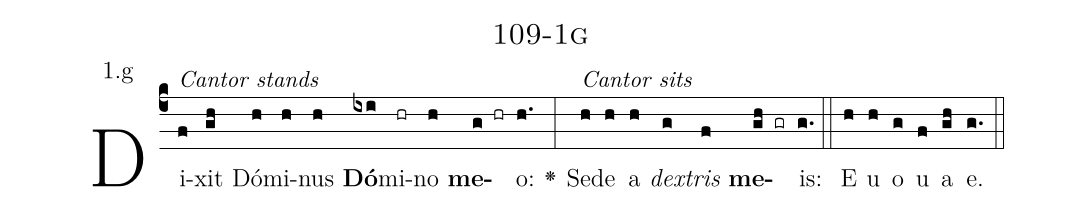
name: 109-1g;
annotation: 1.g;
%%
(c4)Di(f[alt:Cantor stands])xit(gh) Dó(h)mi(h)nus(h) <b>Dó</b>(ixi)mi(hr)no(h) <b>me</b>(g hr)o:(h.) <v>\greheightstar</v>(:) Se(h[alt:Cantor sits])de(h) a(h) <i>dex</i>(g)<i>tris</i>(f) <b>me</b>(gh gr)is:(g.) (::) E(h) u(h) o(g) u(f) a(gh) e.(g.) (::)
